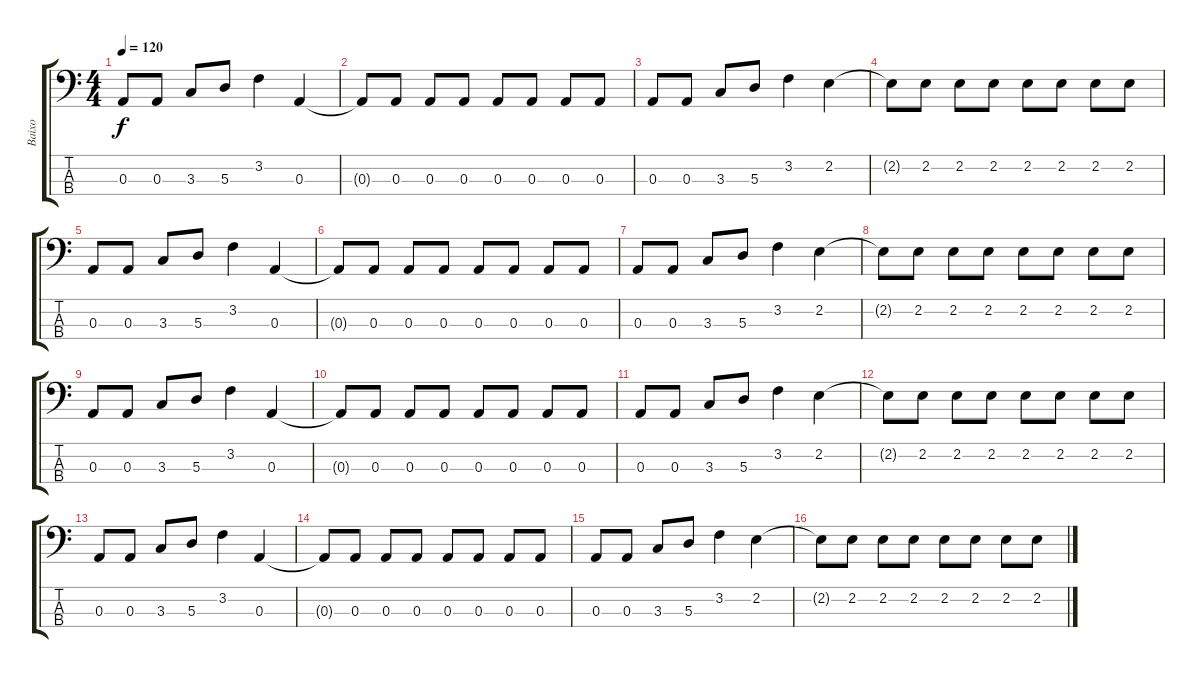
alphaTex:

\track ("Baixo" "Baixo") {instrument electricbassfinger}
\staff {score tabs}
\tuning (G2 D2 A1 E1) {hide}
\ts (4 4)
\tempo 120
\clef f4
\ks c
0.3.8{dy f instrument electricbassfinger} 0.3.8 3.3.8 5.3.8 3.2.4 0.3.4 |
0.3{t}.8 0.3.8 0.3.8 0.3.8 0.3.8 0.3.8 0.3.8 0.3.8 |
0.3.8 0.3.8 3.3.8 5.3.8 3.2.4 2.2.4 |
2.2{t}.8 2.2.8 2.2.8 2.2.8 2.2.8 2.2.8 2.2.8 2.2.8 |
0.3.8 0.3.8 3.3.8 5.3.8 3.2.4 0.3.4 |
0.3{t}.8 0.3.8 0.3.8 0.3.8 0.3.8 0.3.8 0.3.8 0.3.8 |
0.3.8 0.3.8 3.3.8 5.3.8 3.2.4 2.2.4 |
2.2{t}.8 2.2.8 2.2.8 2.2.8 2.2.8 2.2.8 2.2.8 2.2.8 |
0.3.8 0.3.8 3.3.8 5.3.8 3.2.4 0.3.4 |
0.3{t}.8 0.3.8 0.3.8 0.3.8 0.3.8 0.3.8 0.3.8 0.3.8 |
0.3.8 0.3.8 3.3.8 5.3.8 3.2.4 2.2.4 |
2.2{t}.8 2.2.8 2.2.8 2.2.8 2.2.8 2.2.8 2.2.8 2.2.8 |
0.3.8 0.3.8 3.3.8 5.3.8 3.2.4 0.3.4 |
0.3{t}.8 0.3.8 0.3.8 0.3.8 0.3.8 0.3.8 0.3.8 0.3.8 |
0.3.8 0.3.8 3.3.8 5.3.8 3.2.4 2.2.4 |
2.2{t}.8 2.2.8 2.2.8 2.2.8 2.2.8 2.2.8 2.2.8 2.2.8
